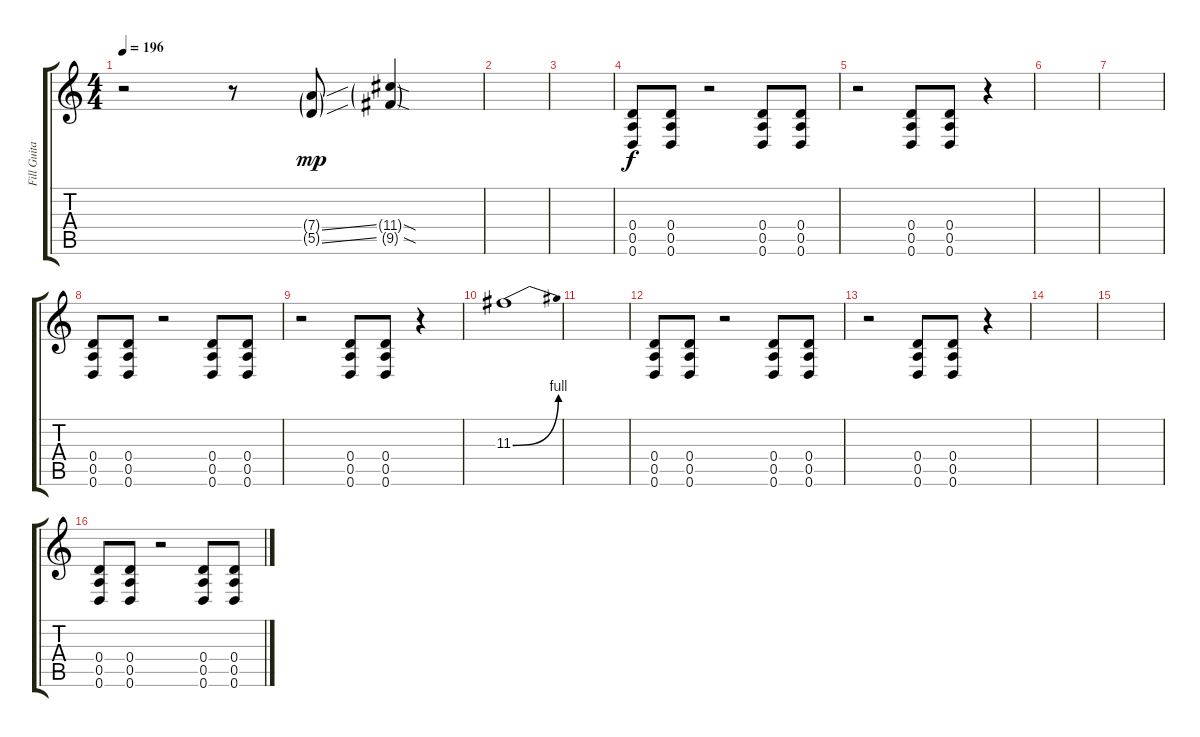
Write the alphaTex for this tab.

\track ("Fill Guitar #1" "Fill Guita") {instrument distortionguitar}
\staff {score tabs}
\tuning (E4 B3 G3 D3 A2 D2) {hide}
\ts (4 4)
\tempo 196
\clef g2
\ks c
r.2{dy mp instrument distortionguitar} r.8 (7.4{ss g} 5.5{ss g}).8 (11.4{sod g} 9.5{sod g}).4 |
|
|
(0.4 0.5 0.6).8{dy f} (0.4 0.5 0.6).8 r.2 (0.4 0.5 0.6).8 (0.4 0.5 0.6).8 |
r.2 (0.4 0.5 0.6).8 (0.4 0.5 0.6).8 r.4 |
|
|
(0.4 0.5 0.6).8 (0.4 0.5 0.6).8 r.2 (0.4 0.5 0.6).8 (0.4 0.5 0.6).8 |
r.2 (0.4 0.5 0.6).8 (0.4 0.5 0.6).8 r.4 |
11.3{be (bend 0 0 60 4)}.1 |
|
(0.4 0.5 0.6).8 (0.4 0.5 0.6).8 r.2 (0.4 0.5 0.6).8 (0.4 0.5 0.6).8 |
r.2 (0.4 0.5 0.6).8 (0.4 0.5 0.6).8 r.4 |
|
|
(0.4 0.5 0.6).8 (0.4 0.5 0.6).8 r.2 (0.4 0.5 0.6).8 (0.4 0.5 0.6).8
